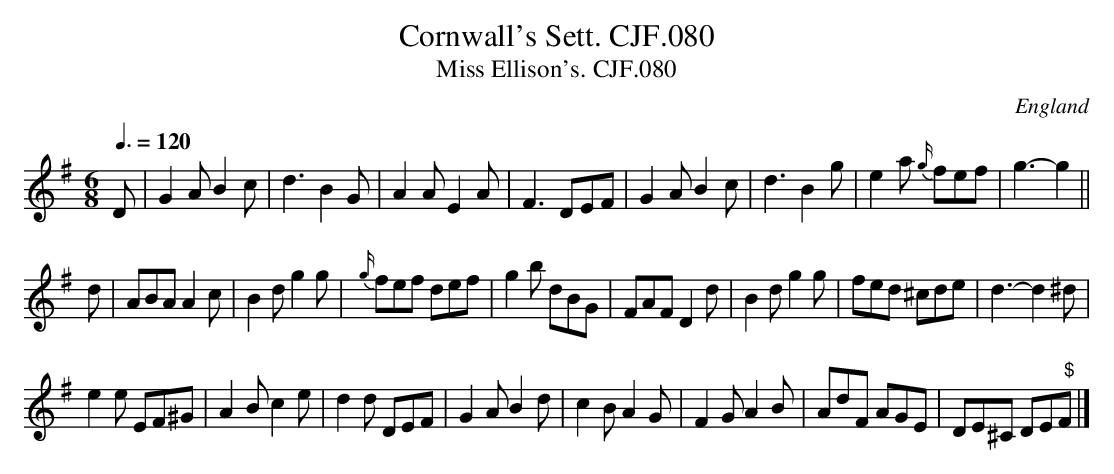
X:1
T:Cornwall's Sett. CJF.080
T:Miss Ellison's. CJF.080
O:England
M:6/8
L:1/8
Q:3/8=120
K:G major
D|G2AB2c|d3B2G|A2AE2A|F3DEF|\
G2AB2c|d3B2g|e2a {g/}fef|g3-g2h||!
d|ABAA2c|B2dg2g|{g/}fef def|g2b dBG|\
FAFD2d|B2dg2g|fed ^cde|d3-d2^d|!
e2e EF^G|A2Bc2e|d2d DEF|G2AB2d|\
c2BA2G|F2GA2B|AdF AGE|DE^C DE" $"F|]
